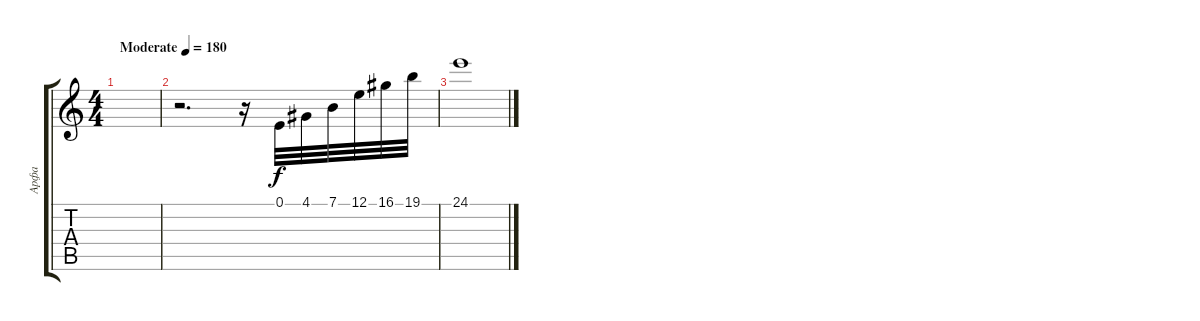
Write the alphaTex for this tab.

\track ("Арфа" "Арфа") {instrument orchestralharp}
\staff {score tabs}
\tuning (E4 B3 G3 D3 A2 E2) {hide}
\ts (4 4)
\tempo (180 "Moderate")
\clef g2
\ks c
|
r.2{d} r.16 0.1.32 4.1.32 7.1.32 12.1.32 16.1.32 19.1.32 |
24.1.1
